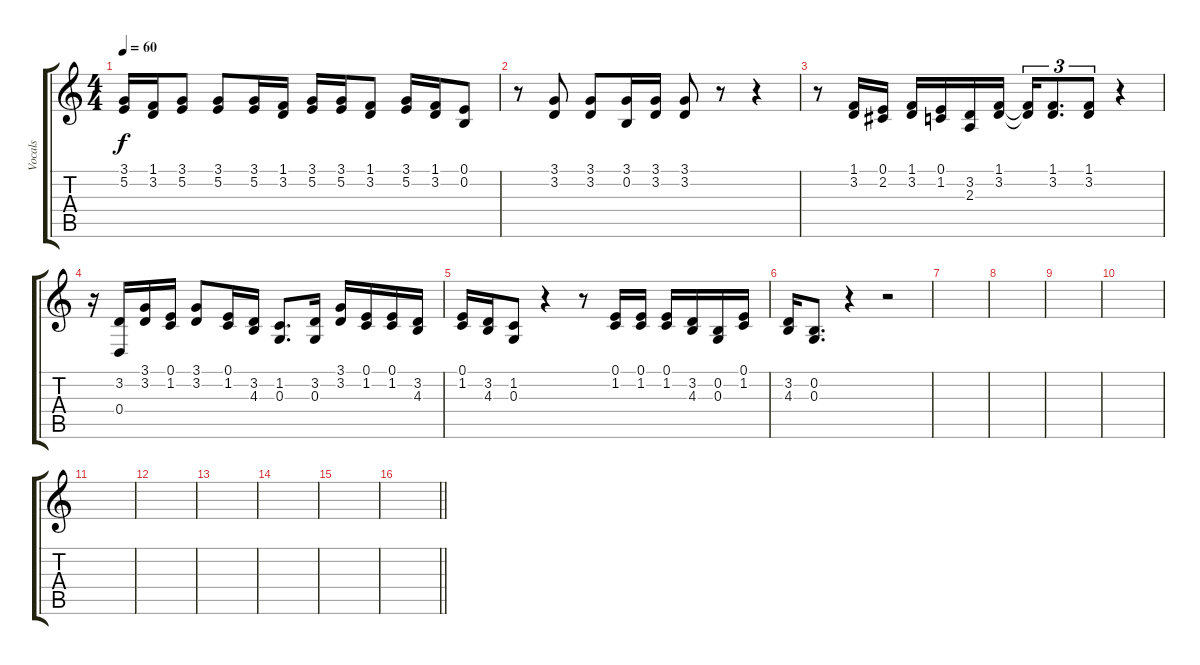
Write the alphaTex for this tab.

\track ("Vocals" "Vocals") {instrument sopranosax}
\staff {score tabs}
\tuning (E4 B3 G3 D3 A2 E2) {hide}
\ts (4 4)
\tempo 60
\clef g2
\ks c
(3.1 5.2).16{dy f} (1.1 3.2).16 (3.1 5.2).8 (3.1 5.2).8 (3.1 5.2).16 (1.1 3.2).16 (3.1 5.2).16 (3.1 5.2).16 (1.1 3.2).8 (3.1 5.2).16 (1.1 3.2).16 (0.1 0.2).8 |
r.8 (3.1 3.2).8 (3.1 3.2).8 (3.1 0.2).16 (3.1 3.2).16 (3.1 3.2).8 r.8 r.4 |
r.8 (1.1 3.2).16 (0.1 2.2).16 (1.1 3.2).16 (0.1 1.2).16 (3.2 2.3).16 (1.1 3.2).16 (1.1{t} 3.2{t}).16{tu (3 2)} (1.1 3.2).8{d tu (3 2)} (1.1 3.2).8{tu (3 2)} r.4 |
r.16 (3.2 0.4).16 (3.1 3.2).16 (0.1 1.2).16 (3.1 3.2).8 (0.1 1.2).16 (3.2 4.3).16 (1.2 0.3).8{d} (3.2 0.3).16 (3.1 3.2).16 (0.1 1.2).16 (0.1 1.2).16 (3.2 4.3).16 |
(0.1 1.2).16 (3.2 4.3).16 (1.2 0.3).8 r.4 r.8 (0.1 1.2).16 (0.1 1.2).16 (0.1 1.2).16 (3.2 4.3).16 (0.2 0.3).16 (0.1 1.2).16 |
(3.2 4.3).16 (0.2 0.3).8{d} r.4 r.2 |
|
|
|
|
|
|
|
|
|
\barLineRight lightlight
